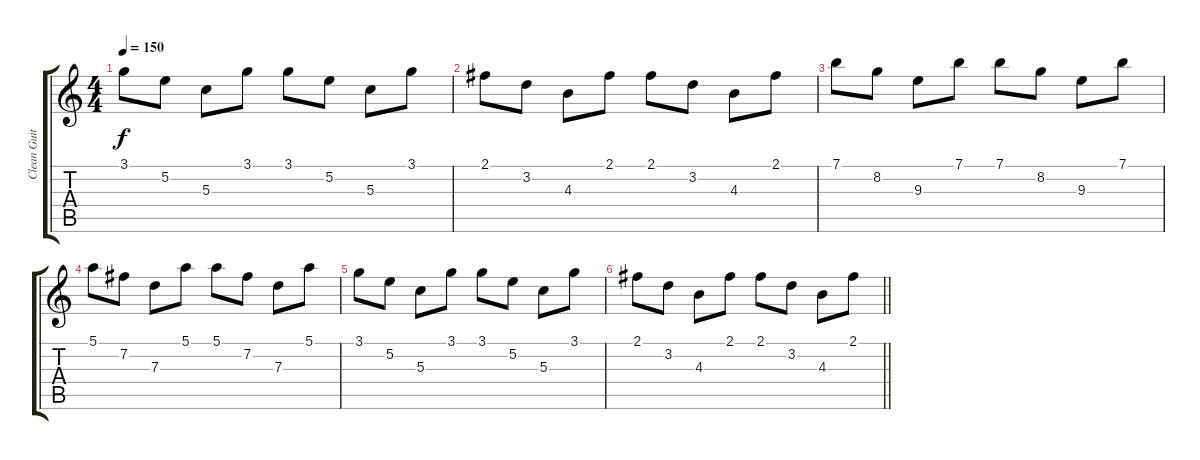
\track ("Clean Guitar/Keyboard" "Clean Guit") {instrument electricguitarjazz}
\staff {score tabs}
\tuning (E4 B3 G3 D3 A2 E2) {hide}
\ts (4 4)
\tempo 150
\clef g2
\ks c
3.1.8{dy f} 5.2.8 5.3.8 3.1.8 3.1.8 5.2.8 5.3.8 3.1.8 |
2.1.8 3.2.8 4.3.8 2.1.8 2.1.8 3.2.8 4.3.8 2.1.8 |
7.1.8 8.2.8 9.3.8 7.1.8 7.1.8 8.2.8 9.3.8 7.1.8 |
5.1.8 7.2.8 7.3.8 5.1.8 5.1.8 7.2.8 7.3.8 5.1.8 |
3.1.8 5.2.8 5.3.8 3.1.8 3.1.8 5.2.8 5.3.8 3.1.8 |
\barLineRight lightlight
2.1.8 3.2.8 4.3.8 2.1.8 2.1.8 3.2.8 4.3.8 2.1.8
